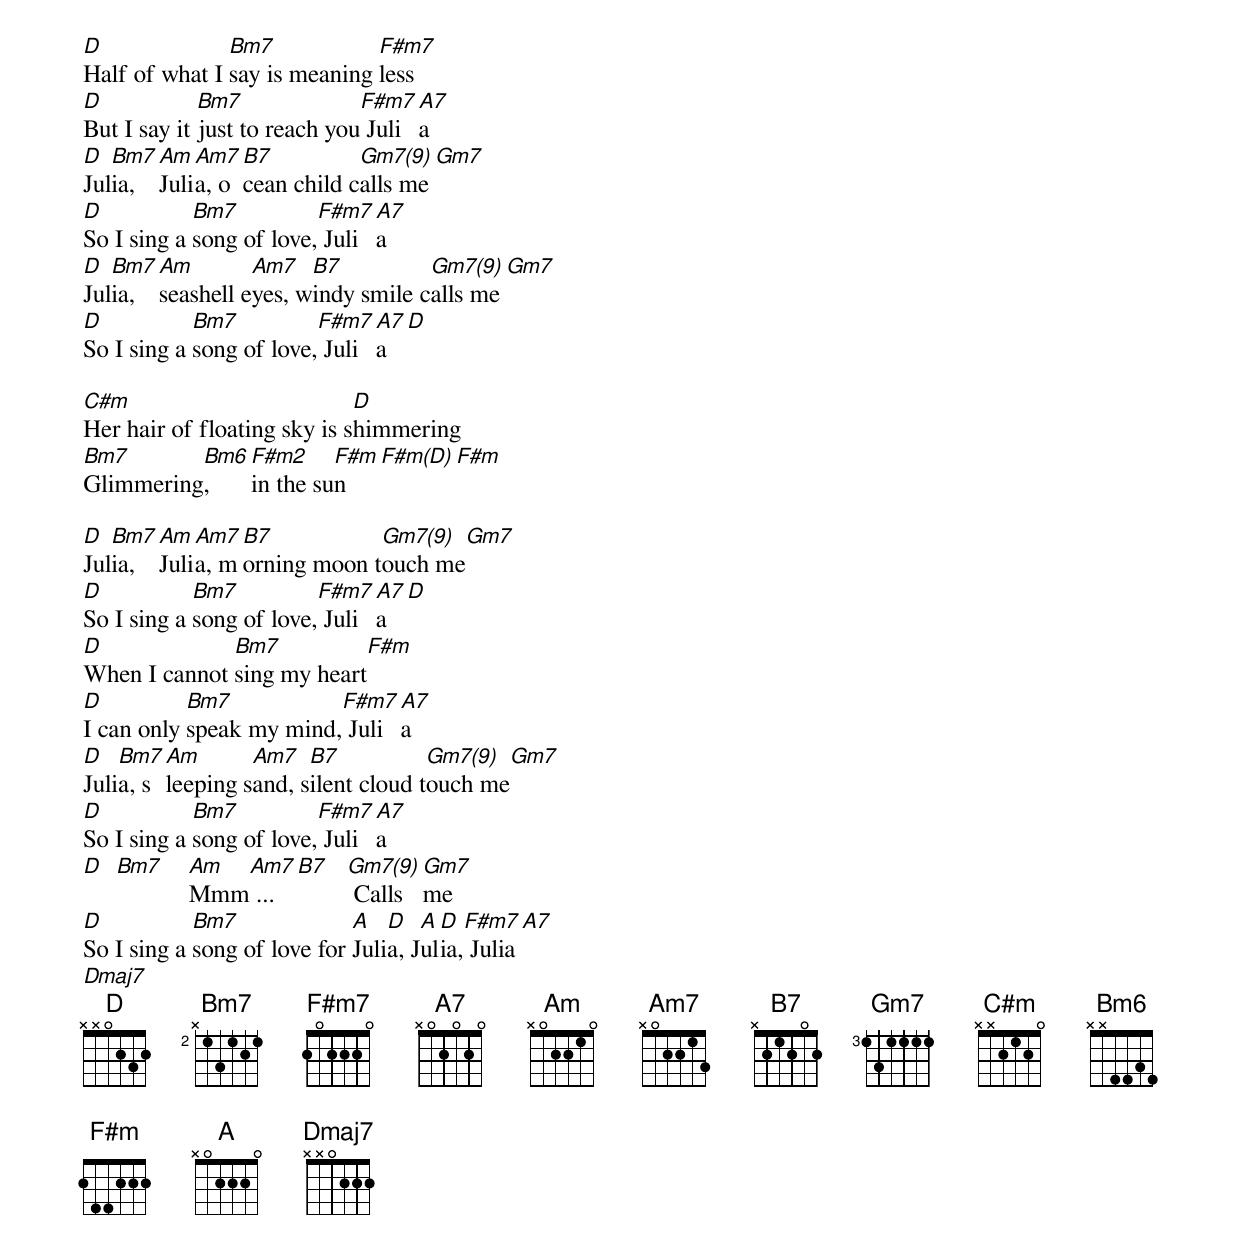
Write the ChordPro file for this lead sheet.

[D]Half of what I [Bm7]say is meaning [F#m7]less
[D]But I say it [Bm7]just to reach you[F#m7] Juli[A7]a
[D]Jul[Bm7]ia,  [Am]Juli[Am7]a, o[B7]cean child c[Gm7(9)]alls me[Gm7]
[D]So I sing a [Bm7]song of love,[F#m7] Juli[A7]a
[D]Jul[Bm7]ia, [Am]seashell e[Am7]yes, w[B7]indy smile c[Gm7(9)]alls me[Gm7]
[D]So I sing a [Bm7]song of love,[F#m7] Juli[A7]a[D]

[C#m]Her hair of floating sky is s[D]himmering
[Bm7]Glimmering[Bm6],   [F#m2]in the su[F#m]n[F#m(D)][F#m]

[D]Jul[Bm7]ia, [Am]Juli[Am7]a, m[B7]orning moon t[Gm7(9)]ouch me[Gm7]
[D]So I sing a [Bm7]song of love,[F#m7] Juli[A7]a[D]
[D]When I cannot [Bm7]sing my heart[F#m]
[D]I can only [Bm7]speak my mind,[F#m7] Juli[A7]a
[D]Juli[Bm7]a, s[Am]leeping s[Am7]and, s[B7]ilent cloud t[Gm7(9)]ouch me[Gm7]
[D]So I sing a [Bm7]song of love,[F#m7] Juli[A7]a
[D]  [Bm7]    [Am]Mmm[Am7] ...[B7]   [Gm7(9)] Calls [Gm7]me
[D]So I sing a [Bm7]song of love for [A]Juli[D]a, J[A]ul[D]ia,[F#m7] Julia[A7]
[Dmaj7]
